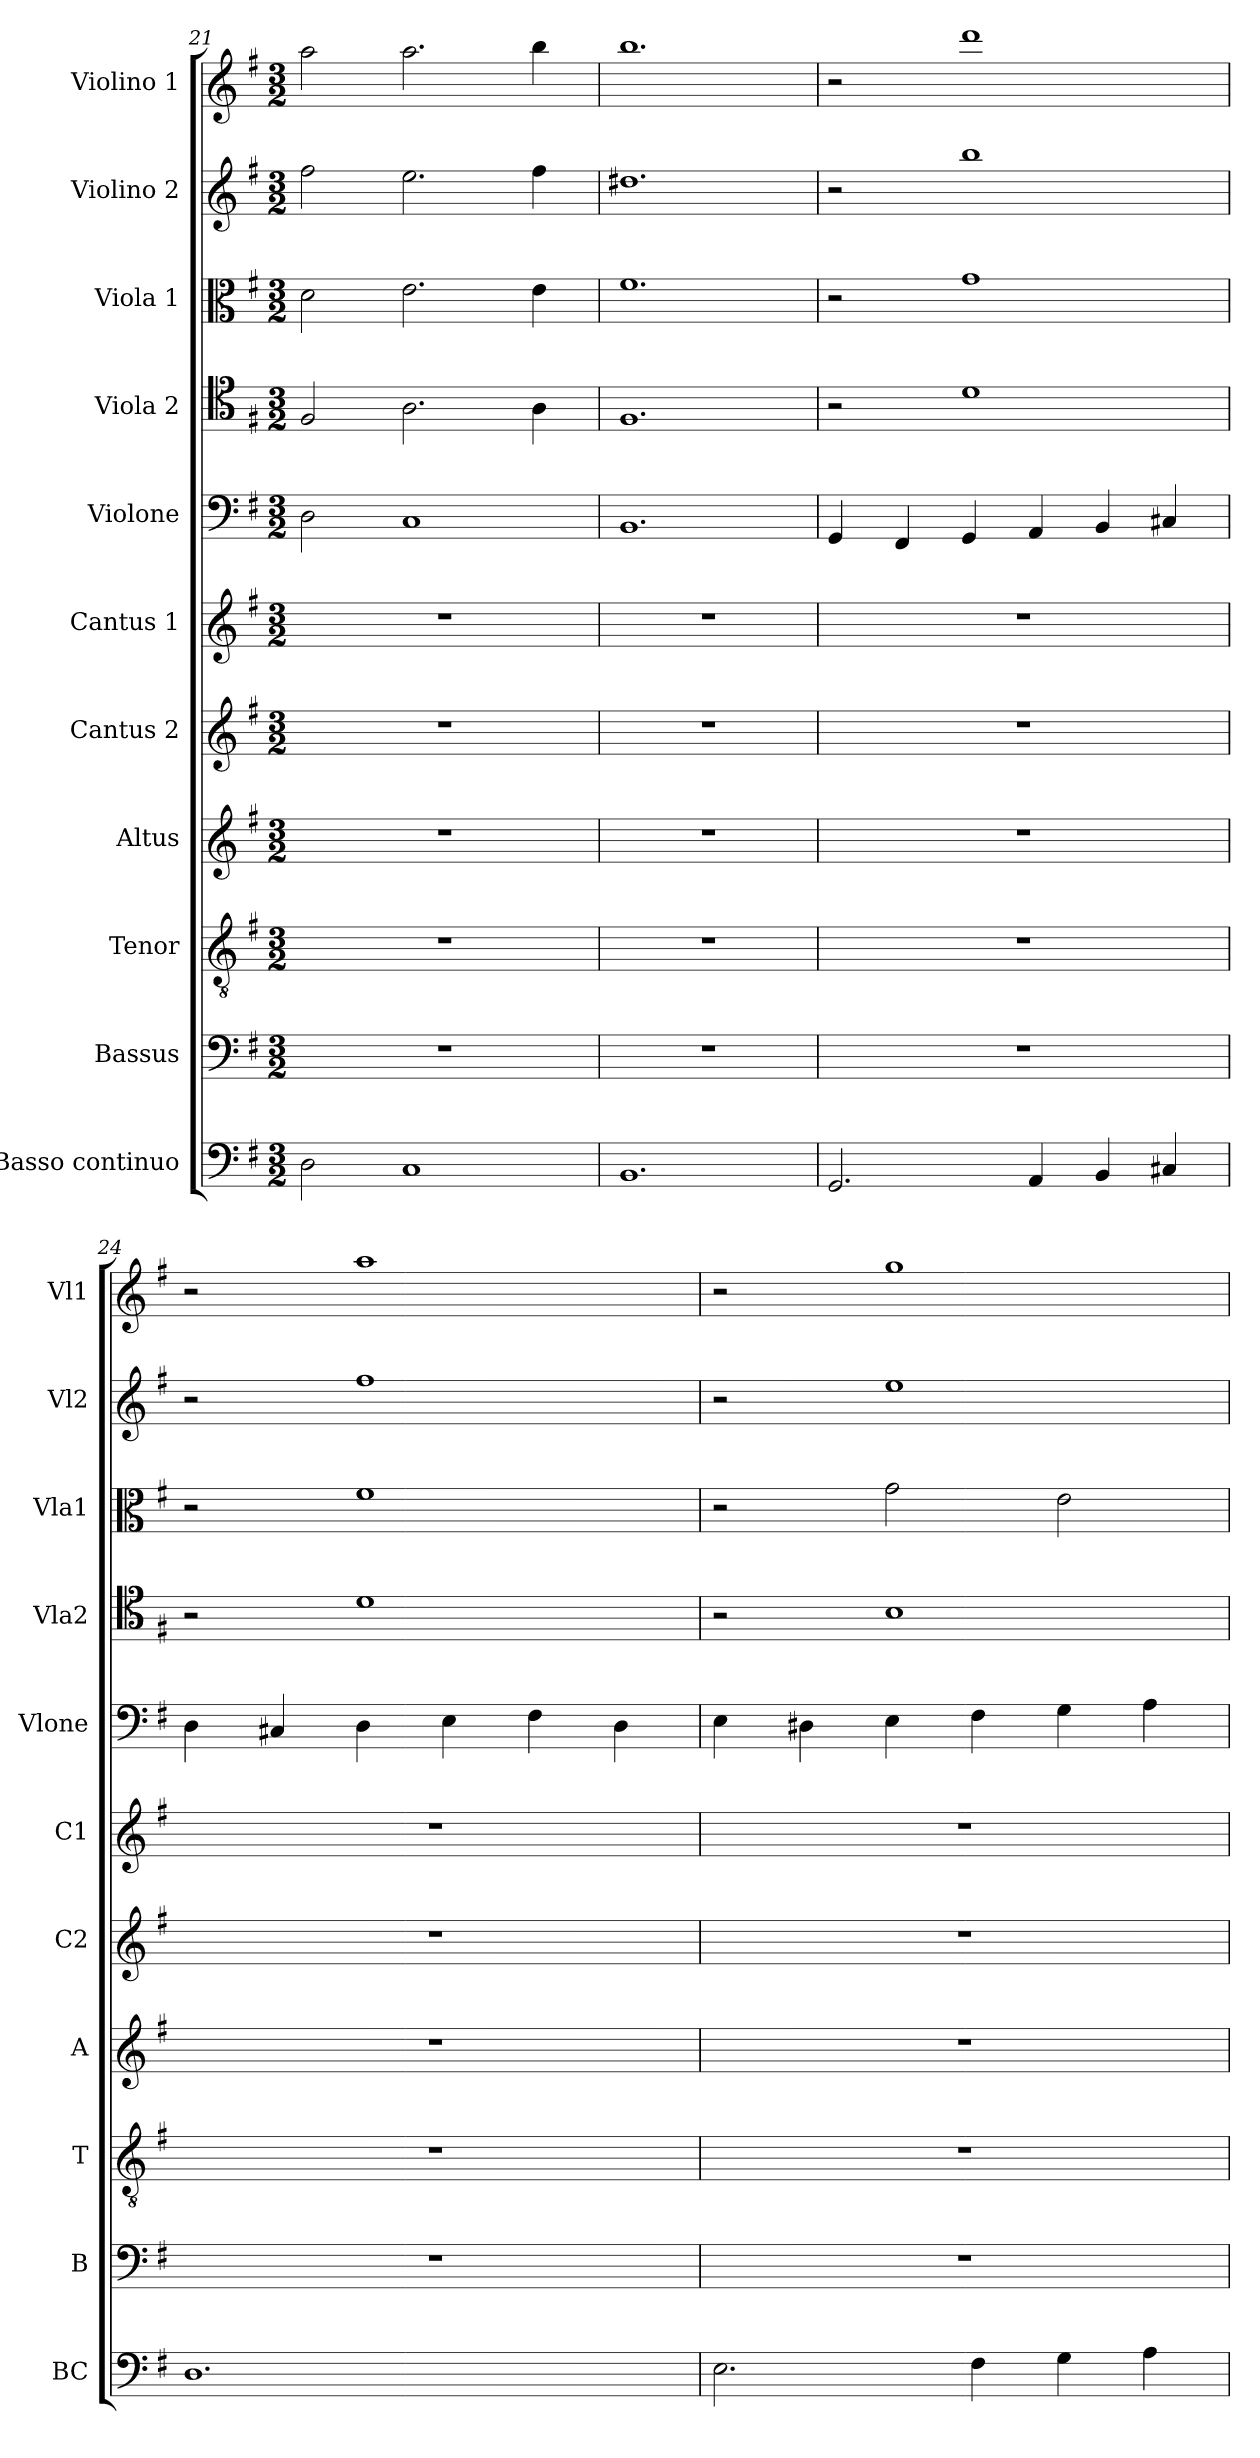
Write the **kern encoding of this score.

**kern	**kern	**kern	**kern	**kern	**kern	**kern	**kern	**kern	**kern	**kern
*part11	*part10	*part9	*part8	*part7	*part6	*part5	*part4	*part3	*part2	*part1
*staff11	*staff10	*staff9	*staff8	*staff7	*staff6	*staff5	*staff4	*staff3	*staff2	*staff1
*I"Basso continuo	*I"Bassus	*I"Tenor	*I"Altus	*I"Cantus 2	*I"Cantus 1	*I"Violone	*I"Viola 2	*I"Viola 1	*I"Violino 2	*I"Violino 1
*I'BC	*I'B	*I'T	*I'A	*I'C2	*I'C1	*I'Vlone	*I'Vla2	*I'Vla1	*I'Vl2	*I'Vl1
*clefF4	*clefF4	*clefGv2	*clefG2	*clefG2	*clefG2	*clefF4	*clefC4	*clefC3	*clefG2	*clefG2
*k[f#]	*k[f#]	*k[f#]	*k[f#]	*k[f#]	*k[f#]	*k[f#]	*k[f#]	*k[f#]	*k[f#]	*k[f#]
*G:	*G:	*G:	*G:	*G:	*G:	*G:	*G:	*G:	*G:	*G:
*M3/2	*M3/2	*M3/2	*M3/2	*M3/2	*M3/2	*M3/2	*M3/2	*M3/2	*M3/2	*M3/2
=21	=21	=21	=21	=21	=21	=21	=21	=21	=21	=21
2D\	1.r	1.r	1.r	1.r	1.r	2D\	2F#/	2d\	2ff#\	2aa\
1C	.	.	.	.	.	1C	2.A\	2.e\	2.ee\	2.aa\
.	.	.	.	.	.	.	4A\	4e\	4ff#\	4bb\
=22	=22	=22	=22	=22	=22	=22	=22	=22	=22	=22
1.BB	1.r	1.r	1.r	1.r	1.r	1.BB	1.F#	1.f#	1.dd#X	1.bb
=23	=23	=23	=23	=23	=23	=23	=23	=23	=23	=23
2.GG/	1.r	1.r	1.r	1.r	1.r	4GG/	2r	2r	2r	2r
.	.	.	.	.	.	4FF#/	.	.	.	.
.	.	.	.	.	.	4GG/	1d	1g	1bb	1ddd
4AA/	.	.	.	.	.	4AA/	.	.	.	.
4BB/	.	.	.	.	.	4BB/	.	.	.	.
4C#X/	.	.	.	.	.	4C#X/	.	.	.	.
!!LO:PB:g=z
=24	=24	=24	=24	=24	=24	=24	=24	=24	=24	=24
1.D	1.r	1.r	1.r	1.r	1.r	4D\	2r	2r	2r	2r
.	.	.	.	.	.	4C#X/	.	.	.	.
.	.	.	.	.	.	4D\	1d	1f#	1ff#	1aa
.	.	.	.	.	.	4E\	.	.	.	.
.	.	.	.	.	.	4F#\	.	.	.	.
.	.	.	.	.	.	4D\	.	.	.	.
=25	=25	=25	=25	=25	=25	=25	=25	=25	=25	=25
2.E\	1.r	1.r	1.r	1.r	1.r	4E\	2r	2r	2r	2r
.	.	.	.	.	.	4D#X\	.	.	.	.
.	.	.	.	.	.	4E\	1B	2g\	1ee	1gg
4F#\	.	.	.	.	.	4F#\	.	.	.	.
4G\	.	.	.	.	.	4G\	.	2e\	.	.
4A\	.	.	.	.	.	4A\	.	.	.	.
=	=	=	=	=	=	=	=	=	=	=
*-	*-	*-	*-	*-	*-	*-	*-	*-	*-	*-
